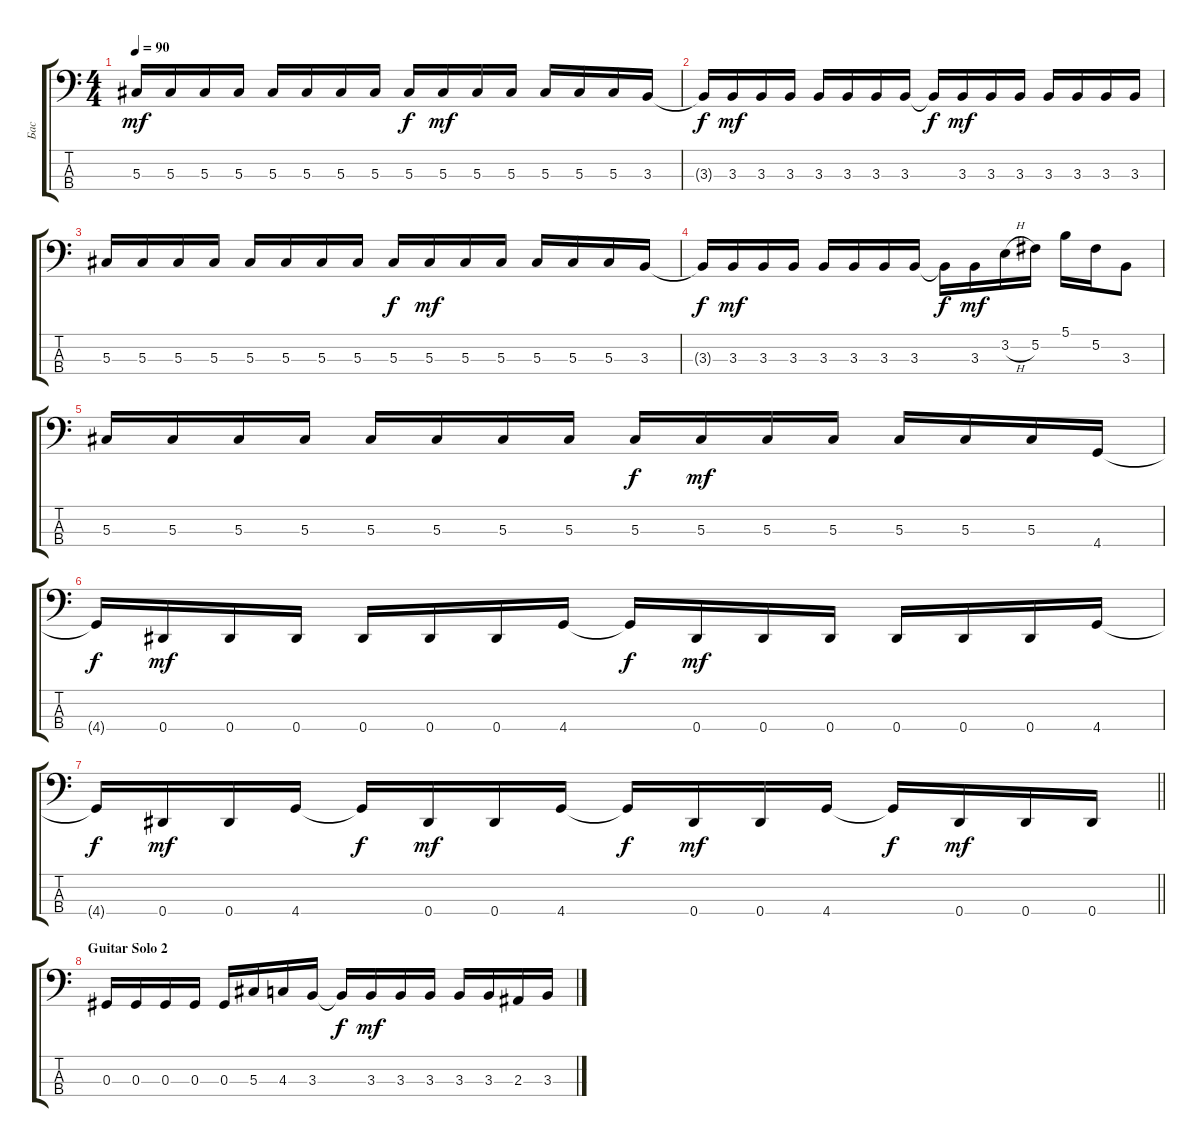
\track ("Бас" "Бас") {instrument electricbassfinger}
\staff {score tabs}
\tuning (Gb2 Db2 Ab1 Eb1) {hide}
\ts (4 4)
\tempo 90
\clef f4
\ks aminor
5.3.16{dy mf} 5.3.16 5.3.16 5.3.16 5.3.16 5.3.16 5.3.16 5.3.16 5.3.16{dy f} 5.3.16{dy mf} 5.3.16 5.3.16 5.3.16 5.3.16 5.3.16 3.3.16 |
3.3{t}.16{dy f} 3.3.16{dy mf} 3.3.16 3.3.16 3.3.16 3.3.16 3.3.16 3.3.16 3.3{t}.16{dy f} 3.3.16{dy mf} 3.3.16 3.3.16 3.3.16 3.3.16 3.3.16 3.3.16 |
5.3.16 5.3.16 5.3.16 5.3.16 5.3.16 5.3.16 5.3.16 5.3.16 5.3.16{dy f} 5.3.16{dy mf} 5.3.16 5.3.16 5.3.16 5.3.16 5.3.16 3.3.16 |
3.3{t}.16{dy f} 3.3.16{dy mf} 3.3.16 3.3.16 3.3.16 3.3.16 3.3.16 3.3.16 3.3{t}.16{dy f} 3.3.16{dy mf} 3.2{h}.16 5.2.16 5.1.16 5.2.16 3.3.8 |
5.3.16 5.3.16 5.3.16 5.3.16 5.3.16 5.3.16 5.3.16 5.3.16 5.3.16{dy f} 5.3.16{dy mf} 5.3.16 5.3.16 5.3.16 5.3.16 5.3.16 4.4.16 |
4.4{t}.16{dy f} 0.4.16{dy mf} 0.4.16 0.4.16 0.4.16 0.4.16 0.4.16 4.4.16 4.4{t}.16{dy f} 0.4.16{dy mf} 0.4.16 0.4.16 0.4.16 0.4.16 0.4.16 4.4.16 |
\barLineRight lightlight
4.4{t}.16{dy f} 0.4.16{dy mf} 0.4.16 4.4.16 4.4{t}.16{dy f} 0.4.16{dy mf} 0.4.16 4.4.16 4.4{t}.16{dy f} 0.4.16{dy mf} 0.4.16 4.4.16 4.4{t}.16{dy f} 0.4.16{dy mf} 0.4.16 0.4.16 |
\section ("" "Guitar Solo 2")
0.3.16 0.3.16 0.3.16 0.3.16 0.3.16 5.3.16 4.3.16 3.3.16 3.3{t}.16{dy f} 3.3.16{dy mf} 3.3.16 3.3.16 3.3.16 3.3.16 2.3.16 3.3.16
